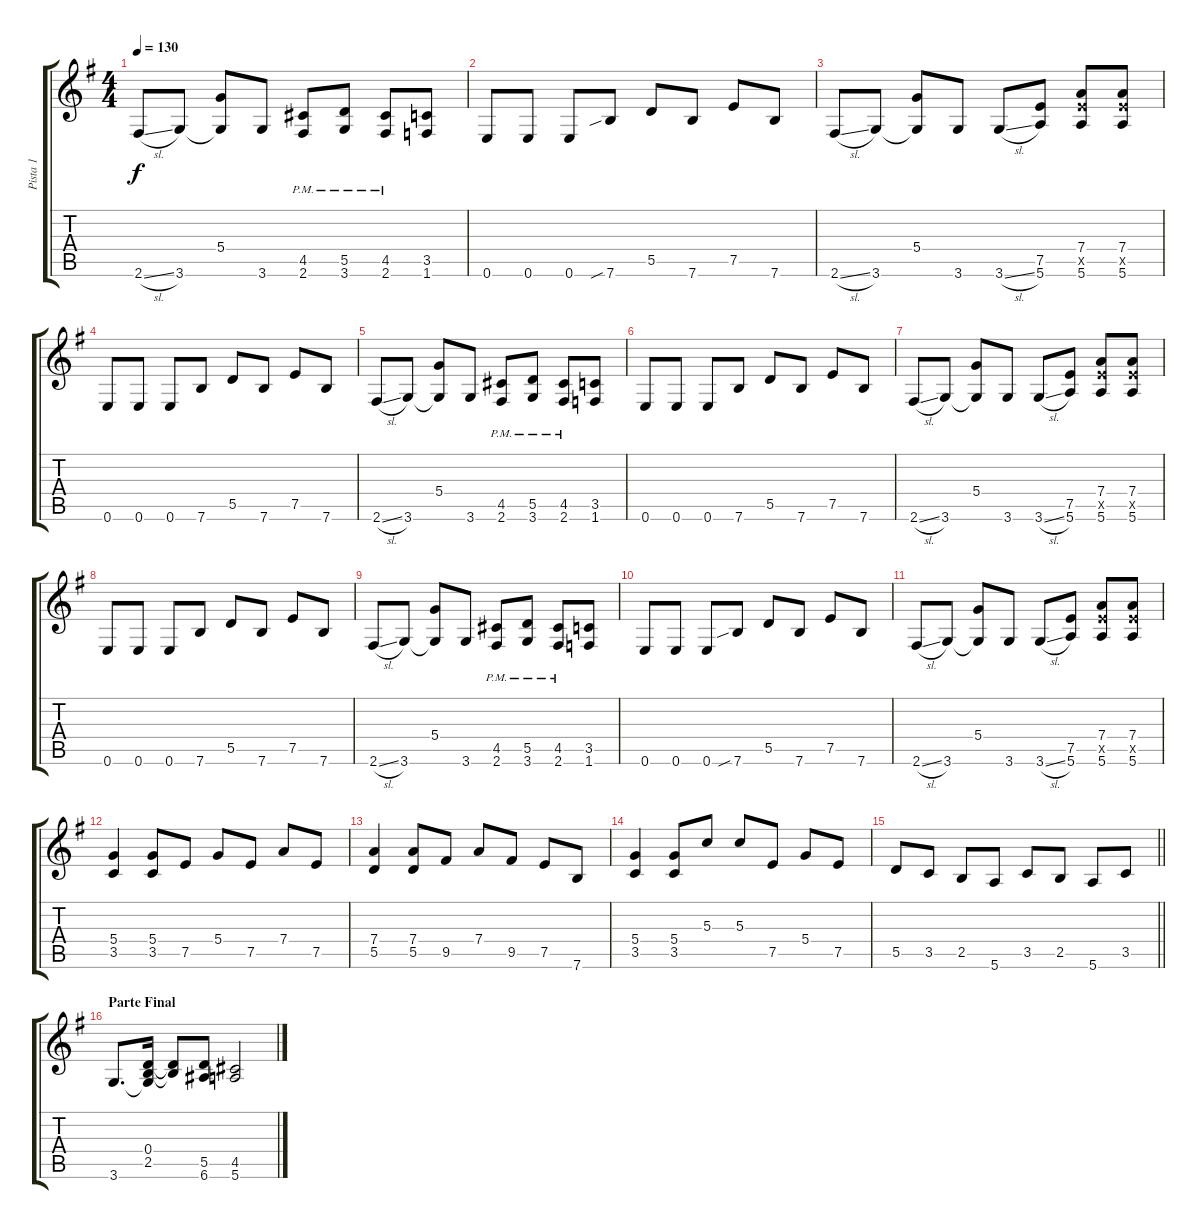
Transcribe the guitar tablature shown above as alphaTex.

\track ("Pista 1" "Pista 1") {instrument distortionguitar}
\staff {score tabs}
\tuning (E4 B3 G3 D3 A2 E2) {hide}
\ts (4 4)
\tempo 130
\clef g2
\ks g
2.6{sl}.8{dy f} 3.6.8 (5.4 3.6{t}).8 3.6.8 (4.5{pm} 2.6{pm}).8 (5.5{pm} 3.6{pm}).8 (4.5{pm} 2.6{pm}).8 (3.5 1.6).8 |
0.6.8 0.6.8 0.6.8 7.6{sib}.8 5.5.8 7.6.8 7.5.8 7.6.8 |
2.6{sl}.8 3.6.8 (5.4 3.6{t}).8 3.6.8 3.6{sl}.8 (7.5 5.6).8 (7.4 7.5{x} 5.6).8 (7.4 7.5{x} 5.6).8 |
0.6.8 0.6.8 0.6.8 7.6.8 5.5.8 7.6.8 7.5.8 7.6.8 |
2.6{sl}.8 3.6.8 (5.4 3.6{t}).8 3.6.8 (4.5{pm} 2.6{pm}).8 (5.5{pm} 3.6{pm}).8 (4.5{pm} 2.6{pm}).8 (3.5 1.6).8 |
0.6.8 0.6.8 0.6.8 7.6.8 5.5.8 7.6.8 7.5.8 7.6.8 |
2.6{sl}.8 3.6.8 (5.4 3.6{t}).8 3.6.8 3.6{sl}.8 (7.5 5.6).8 (7.4 7.5{x} 5.6).8 (7.4 7.5{x} 5.6).8 |
0.6.8 0.6.8 0.6.8 7.6.8 5.5.8 7.6.8 7.5.8 7.6.8 |
2.6{sl}.8 3.6.8 (5.4 3.6{t}).8 3.6.8 (4.5{pm} 2.6{pm}).8 (5.5{pm} 3.6{pm}).8 (4.5{pm} 2.6{pm}).8 (3.5 1.6).8 |
0.6.8 0.6.8 0.6.8 7.6{sib}.8 5.5.8 7.6.8 7.5.8 7.6.8 |
2.6{sl}.8 3.6.8 (5.4 3.6{t}).8 3.6.8 3.6{sl}.8 (7.5 5.6).8 (7.4 7.5{x} 5.6).8 (7.4 7.5{x} 5.6).8 |
(5.4 3.5).4 (5.4 3.5).8 7.5.8 5.4.8 7.5.8 7.4.8 7.5.8 |
(7.4 5.5).4 (7.4 5.5).8 9.5.8 7.4.8 9.5.8 7.5.8 7.6.8 |
(5.4 3.5).4 (5.4 3.5).8 5.3.8 5.3.8 7.5.8 5.4.8 7.5.8 |
\barLineRight lightlight
5.5.8 3.5.8 2.5.8 5.6.8 3.5.8 2.5.8 5.6.8 3.5.8 |
\section ("" "Parte Final")
3.6.8{d} (0.4 2.5 3.6{t}).16 (0.4{t} 2.5{t}).8 (5.5 6.6).8 (4.5 5.6).2
